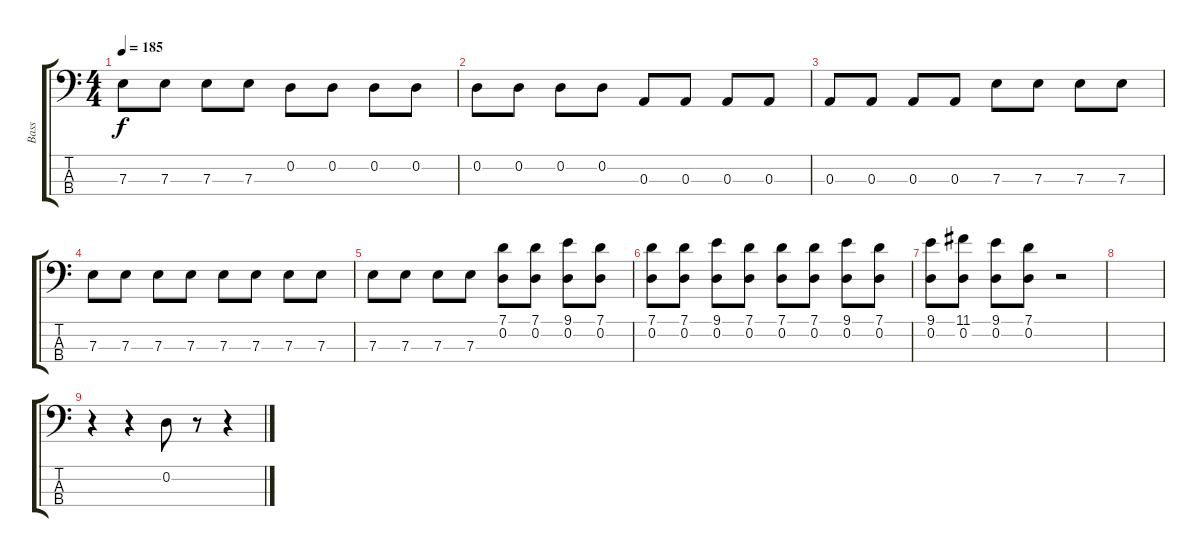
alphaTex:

\track ("Bass" "Bass") {instrument electricbasspick}
\staff {score tabs}
\tuning (G2 D2 A1 E1) {hide}
\ts (4 4)
\tempo 185
\clef f4
\ks c
7.3.8{dy f} 7.3.8 7.3.8 7.3.8 0.2.8 0.2.8 0.2.8 0.2.8 |
0.2.8 0.2.8 0.2.8 0.2.8 0.3.8 0.3.8 0.3.8 0.3.8 |
0.3.8 0.3.8 0.3.8 0.3.8 7.3.8 7.3.8 7.3.8 7.3.8 |
7.3.8 7.3.8 7.3.8 7.3.8 7.3.8 7.3.8 7.3.8 7.3.8 |
7.3.8 7.3.8 7.3.8 7.3.8 (7.1 0.2).8 (7.1 0.2).8 (9.1 0.2).8 (7.1 0.2).8 |
(7.1 0.2).8 (7.1 0.2).8 (9.1 0.2).8 (7.1 0.2).8 (7.1 0.2).8 (7.1 0.2).8 (9.1 0.2).8 (7.1 0.2).8 |
(9.1 0.2).8 (11.1 0.2).8 (9.1 0.2).8 (7.1 0.2).8 r.2 |
|
r.4 r.4 0.2.8 r.8 r.4
